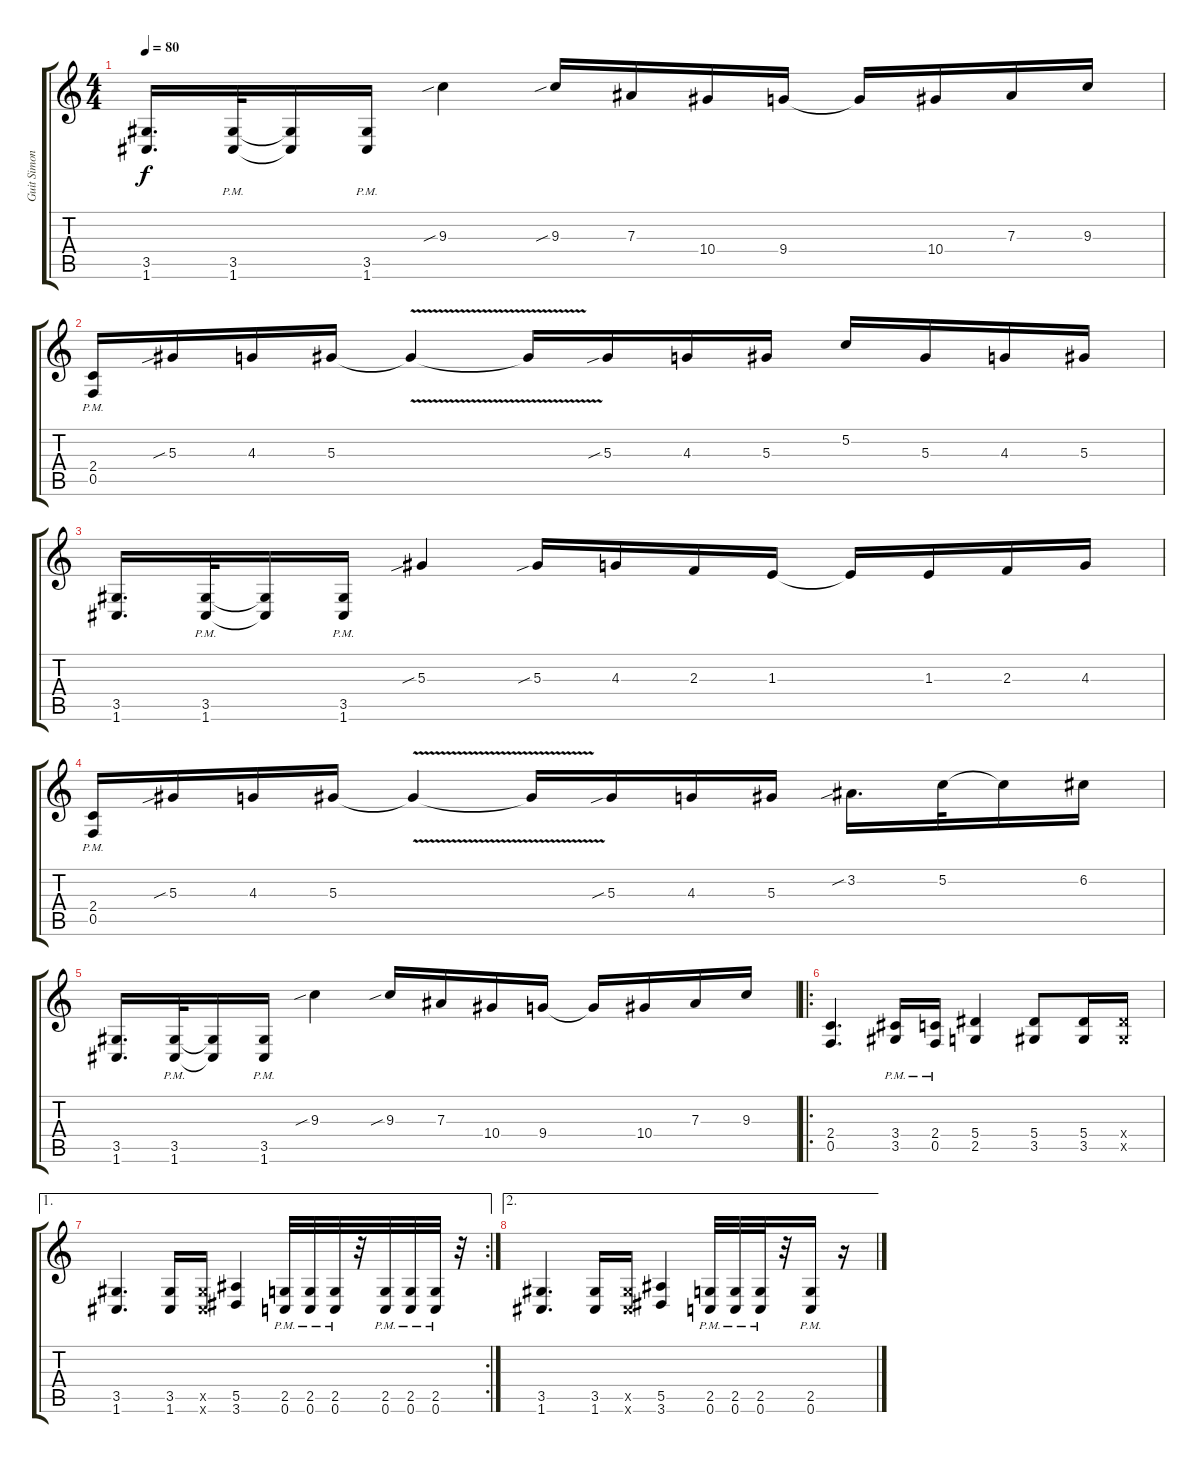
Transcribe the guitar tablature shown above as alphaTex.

\track ("Guit SimonC" "Guit Simon") {instrument distortionguitar}
\staff {score tabs}
\tuning (C4 G3 Eb3 Bb2 F2 C2) {hide}
\ts (4 4)
\tempo 80
\clef g2
\ks c
(3.5 1.6).16{d dy f} (3.5{pm} 1.6{pm}).32 (3.5{t} 1.6{t}).16 (3.5{pm} 1.6{pm}).16 9.3{sib}.4 9.3{sib}.16 7.3.16 10.4.16 9.4.16 9.4{t}.16 10.4.16 7.3.16 9.3.16 |
(2.4{pm} 0.5{pm}).16 5.3{sib}.16 4.3.16 5.3.16 5.3{v t}.4 5.3{t}.16 5.3{sib}.16 4.3.16 5.3.16 5.2.16 5.3.16 4.3.16 5.3.16 |
(3.5 1.6).16{d} (3.5{pm} 1.6{pm}).32 (3.5{t} 1.6{t}).16 (3.5{pm} 1.6{pm}).16 5.3{sib}.4 5.3{sib}.16 4.3.16 2.3.16 1.3.16 1.3{t}.16 1.3.16 2.3.16 4.3.16 |
(2.4{pm} 0.5{pm}).16 5.3{sib}.16 4.3.16 5.3.16 5.3{v t}.4 5.3{t}.16 5.3{sib}.16 4.3.16 5.3.16 3.2{sib}.16{d} 5.2.32 5.2{t}.16 6.2.16 |
(3.5 1.6).16{d} (3.5{pm} 1.6{pm}).32 (3.5{t} 1.6{t}).16 (3.5{pm} 1.6{pm}).16 9.3{sib}.4 9.3{sib}.16 7.3.16 10.4.16 9.4.16 9.4{t}.16 10.4.16 7.3.16 9.3.16 |
\ro
(2.4 0.5).4{d} (3.4{pm} 3.5{pm}).16 (2.4{pm} 0.5{pm}).16 (5.4 2.5).4 (5.4 3.5).8 (5.4 3.5).16 (5.4{x} 3.5{x}).16 |
\ae 1
\rc 2
(3.5 1.6).4{d} (3.5 1.6).16 (3.5{x} 1.6{x}).16 (5.5 3.6).4 (2.5{pm} 0.6{pm}).32 (2.5{pm} 0.6{pm}).32 (2.5{pm} 0.6{pm}).32 r.32 (2.5{pm} 0.6{pm}).32 (2.5{pm} 0.6{pm}).32 (2.5{pm} 0.6{pm}).32 r.32 |
\ae 2
(3.5 1.6).4{d} (3.5 1.6).16 (3.5{x} 1.6{x}).16 (5.5 3.6).4 (2.5{pm} 0.6{pm}).32 (2.5{pm} 0.6{pm}).32 (2.5{pm} 0.6{pm}).32 r.32 (2.5{pm} 0.6{pm}).16 r.16
